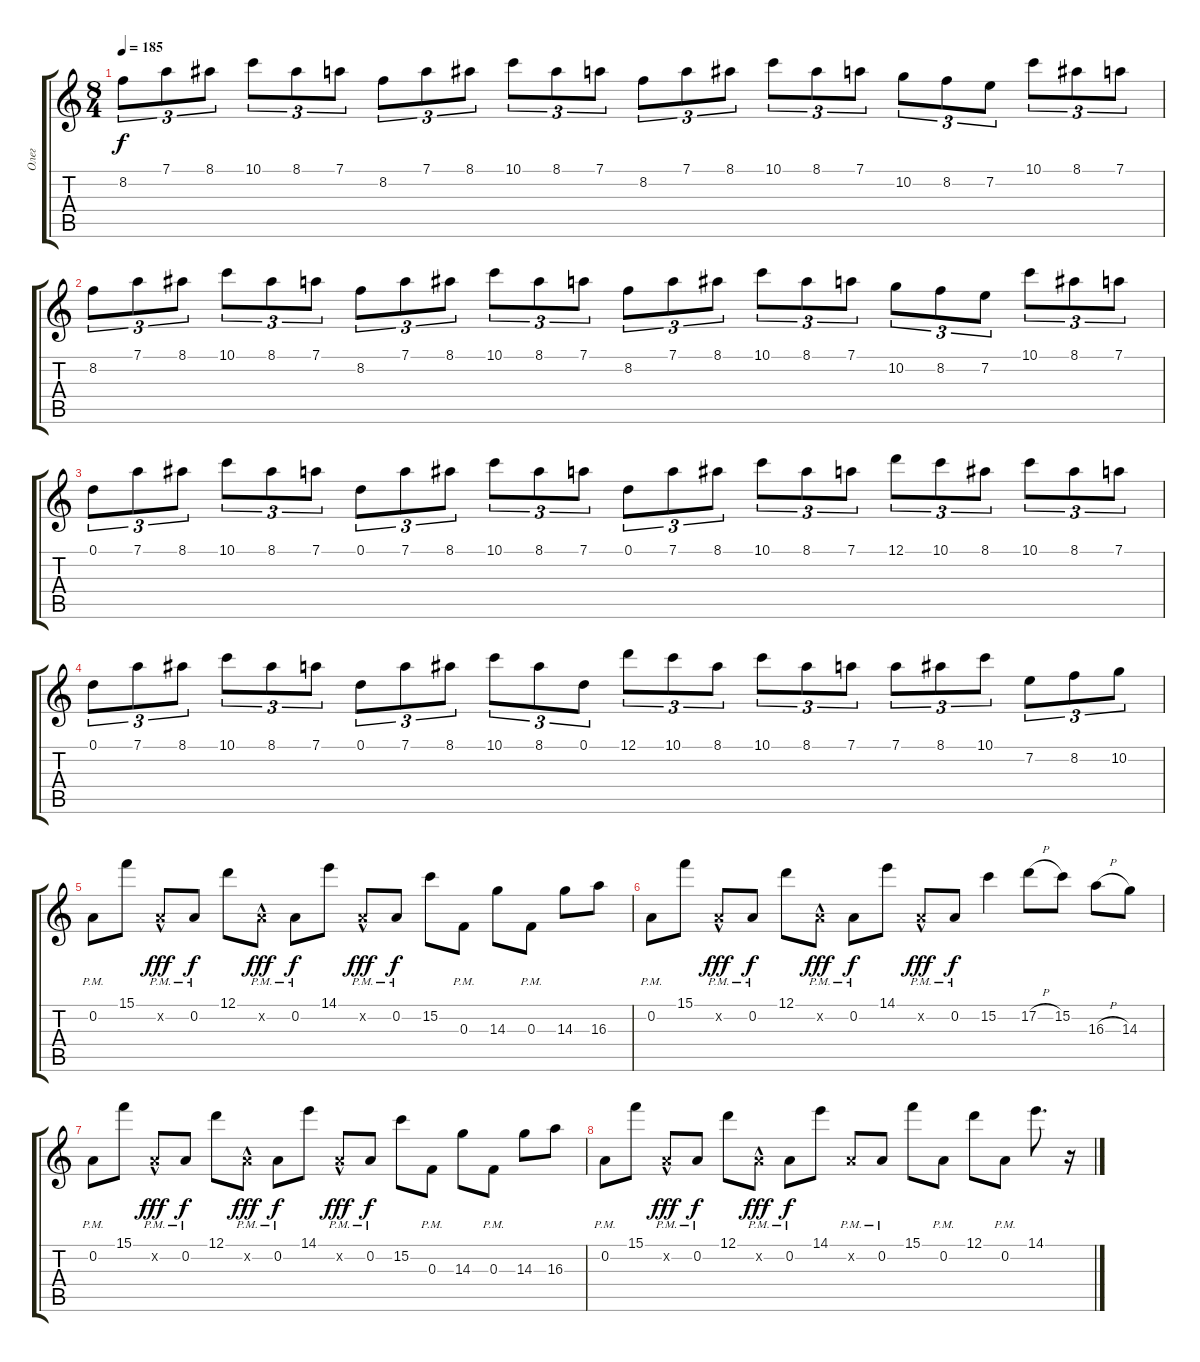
\track ("Олег" "Олег") {instrument distortionguitar}
\staff {score tabs}
\tuning (D4 A3 F3 C3 G2 C2) {hide}
\ts (8 4)
\tempo 185
\clef g2
\ks c
8.2.8{tu (3 2) dy f} 7.1.8{tu (3 2)} 8.1.8{tu (3 2)} 10.1.8{tu (3 2)} 8.1.8{tu (3 2)} 7.1.8{tu (3 2)} 8.2.8{tu (3 2)} 7.1.8{tu (3 2)} 8.1.8{tu (3 2)} 10.1.8{tu (3 2)} 8.1.8{tu (3 2)} 7.1.8{tu (3 2)} 8.2.8{tu (3 2)} 7.1.8{tu (3 2)} 8.1.8{tu (3 2)} 10.1.8{tu (3 2)} 8.1.8{tu (3 2)} 7.1.8{tu (3 2)} 10.2.8{tu (3 2)} 8.2.8{tu (3 2)} 7.2.8{tu (3 2)} 10.1.8{tu (3 2)} 8.1.8{tu (3 2)} 7.1.8{tu (3 2)} |
8.2.8{tu (3 2)} 7.1.8{tu (3 2)} 8.1.8{tu (3 2)} 10.1.8{tu (3 2)} 8.1.8{tu (3 2)} 7.1.8{tu (3 2)} 8.2.8{tu (3 2)} 7.1.8{tu (3 2)} 8.1.8{tu (3 2)} 10.1.8{tu (3 2)} 8.1.8{tu (3 2)} 7.1.8{tu (3 2)} 8.2.8{tu (3 2)} 7.1.8{tu (3 2)} 8.1.8{tu (3 2)} 10.1.8{tu (3 2)} 8.1.8{tu (3 2)} 7.1.8{tu (3 2)} 10.2.8{tu (3 2)} 8.2.8{tu (3 2)} 7.2.8{tu (3 2)} 10.1.8{tu (3 2)} 8.1.8{tu (3 2)} 7.1.8{tu (3 2)} |
0.1.8{tu (3 2)} 7.1.8{tu (3 2)} 8.1.8{tu (3 2)} 10.1.8{tu (3 2)} 8.1.8{tu (3 2)} 7.1.8{tu (3 2)} 0.1.8{tu (3 2)} 7.1.8{tu (3 2)} 8.1.8{tu (3 2)} 10.1.8{tu (3 2)} 8.1.8{tu (3 2)} 7.1.8{tu (3 2)} 0.1.8{tu (3 2)} 7.1.8{tu (3 2)} 8.1.8{tu (3 2)} 10.1.8{tu (3 2)} 8.1.8{tu (3 2)} 7.1.8{tu (3 2)} 12.1.8{tu (3 2)} 10.1.8{tu (3 2)} 8.1.8{tu (3 2)} 10.1.8{tu (3 2)} 8.1.8{tu (3 2)} 7.1.8{tu (3 2)} |
0.1.8{tu (3 2)} 7.1.8{tu (3 2)} 8.1.8{tu (3 2)} 10.1.8{tu (3 2)} 8.1.8{tu (3 2)} 7.1.8{tu (3 2)} 0.1.8{tu (3 2)} 7.1.8{tu (3 2)} 8.1.8{tu (3 2)} 10.1.8{tu (3 2)} 8.1.8{tu (3 2)} 0.1.8{tu (3 2)} 12.1.8{tu (3 2)} 10.1.8{tu (3 2)} 8.1.8{tu (3 2)} 10.1.8{tu (3 2)} 8.1.8{tu (3 2)} 7.1.8{tu (3 2)} 7.1.8{tu (3 2)} 8.1.8{tu (3 2)} 10.1.8{tu (3 2)} 7.2.8{tu (3 2)} 8.2.8{tu (3 2)} 10.2.8{tu (3 2)} |
0.2{pm}.8 15.1.8 0.2{hac pm x}.8{dy fff} 0.2{pm}.8{dy f} 12.1.8 0.2{hac pm x}.8{dy fff} 0.2{pm}.8{dy f} 14.1.8 0.2{hac pm x}.8{dy fff} 0.2{pm}.8{dy f} 15.2.8 0.3{pm}.8 14.3.8 0.3{pm}.8 14.3.8 16.3.8 |
0.2{pm}.8 15.1.8 0.2{hac pm x}.8{dy fff} 0.2{pm}.8{dy f} 12.1.8 0.2{hac pm x}.8{dy fff} 0.2{pm}.8{dy f} 14.1.8 0.2{hac pm x}.8{dy fff} 0.2{pm}.8{dy f} 15.2.4 17.2{h}.8 15.2.8 16.3{h}.8 14.3.8 |
0.2{pm}.8 15.1.8 0.2{hac pm x}.8{dy fff} 0.2{pm}.8{dy f} 12.1.8 0.2{hac pm x}.8{dy fff} 0.2{pm}.8{dy f} 14.1.8 0.2{hac pm x}.8{dy fff} 0.2{pm}.8{dy f} 15.2.8 0.3{pm}.8 14.3.8 0.3{pm}.8 14.3.8 16.3.8 |
0.2{pm}.8 15.1.8 0.2{hac pm x}.8{dy fff} 0.2{pm}.8{dy f} 12.1.8 0.2{hac pm x}.8{dy fff} 0.2{pm}.8{dy f} 14.1.8 0.2{pm x}.8 0.2{pm}.8 15.1.8 0.2{pm}.8 12.1.8 0.2{pm}.8 14.1.8{d} r.16
